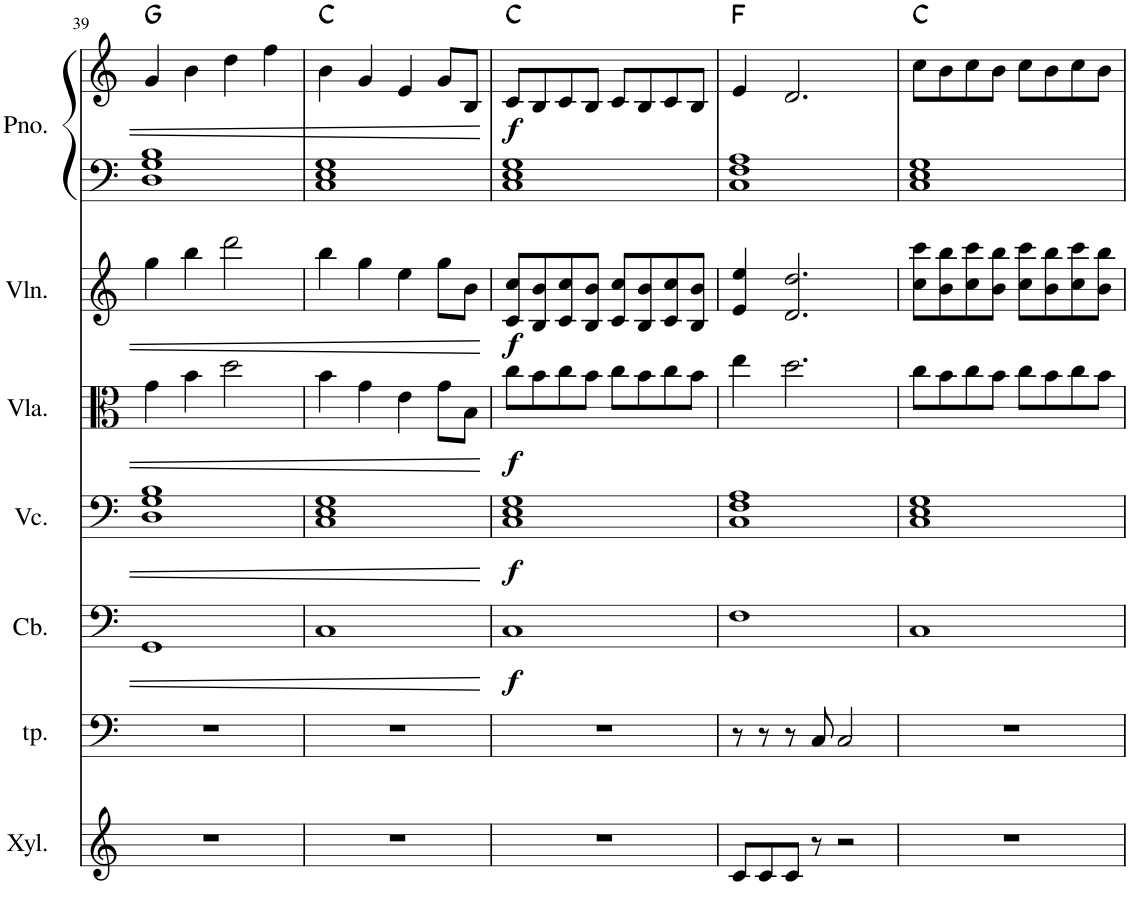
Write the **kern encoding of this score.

**kern	**kern	**kern	**dynam	**kern	**dynam	**kern	**dynam	**kern	**dynam	**kern	**kern	**dynam	**harte
*part7	*part6	*part5	*part5	*part4	*part4	*part3	*part3	*part2	*part2	*part1	*part1	*part1	*part1
*staff8	*staff7	*staff6	*staff6	*staff5	*staff5	*staff4	*staff4	*staff3	*staff3	*staff2	*staff1	*staff1/2	*
*I"Xylofón	*I"Tympany	*I"Kontrabas	*	*I"Violončelo	*	*I"Viola	*	*I"Husle	*	*I"Piano	*	*	*
*I'Xyl.	*I'tp.	*	*	*	*	*I'Vla.	*	*	*	*I'Pno.	*	*	*
!!LO:PB:g=z
*clefG2	*clefF4	*clefF4	*	*clefF4	*	*clefC3	*	*clefG2	*	*clefF4	*clefG2	*	*
*Trd-7c-12	*	*Trd7c12	*	*	*	*	*	*	*	*	*	*	*
*k[]	*k[]	*k[]	*	*k[]	*	*k[]	*	*k[]	*	*k[]	*k[]	*	*
*M4/4	*M4/4	*M4/4	*	*M4/4	*	*M4/4	*	*M4/4	*	*M4/4	*M4/4	*	*
=39	=39	=39	=39	=39	=39	=39	=39	=39	=39	=39	=39	=39	=39
1r	1r	1GG	.	1D 1G 1B	.	4g\	.	4gg\	.	1D 1G 1B	4g/	.	G:maj
.	.	.	.	.	.	4b\	.	4bb\	.	.	4b\	.	.
.	.	.	.	.	.	2dd\	.	2ddd\	.	.	4dd\	.	.
.	.	.	.	.	.	.	.	.	.	.	4ff\	.	.
=40	=40	=40	=40	=40	=40	=40	=40	=40	=40	=40	=40	=40	=40
1r	1r	1C	.	1C 1E 1G	.	4b\	.	4bb\	.	1C 1E 1G	4b\	.	C:maj
.	.	.	.	.	.	4g\	.	4gg\	.	.	4g/	.	.
.	.	.	.	.	.	4e\	.	4ee\	.	.	4e/	.	.
.	.	.	.	.	.	8g\L	.	8gg\L	.	.	8g/L	.	.
.	.	.	.	.	.	8B\J	.	8b\J	.	.	8B/J	.	.
=41	=41	=41	=41	=41	=41	=41	=41	=41	=41	=41	=41	=41	=41
!	!	!	!LO:DY:b	!	!LO:DY:b	!	!LO:DY:b	!	!LO:DY:b	!	!	!LO:DY:b	!
1r	1r	1C	f	1C 1E 1G	f	8cc\L	f	8c/ 8cc/L	f	1C 1E 1G	8c/L	f	C:maj
.	.	.	.	.	.	8b\	.	8B/ 8b/	.	.	8B/	.	.
.	.	.	.	.	.	8cc\	.	8c/ 8cc/	.	.	8c/	.	.
.	.	.	.	.	.	8b\J	.	8B/ 8b/J	.	.	8B/J	.	.
.	.	.	.	.	.	8cc\L	.	8c/ 8cc/L	.	.	8c/L	.	.
.	.	.	.	.	.	8b\	.	8B/ 8b/	.	.	8B/	.	.
.	.	.	.	.	.	8cc\	.	8c/ 8cc/	.	.	8c/	.	.
.	.	.	.	.	.	8b\J	.	8B/ 8b/J	.	.	8B/J	.	.
=42	=42	=42	=42	=42	=42	=42	=42	=42	=42	=42	=42	=42	=42
8c/L	8r	1F	.	1C 1F 1A	.	4ee\	.	4e/ 4ee/	.	1C 1F 1A	4e/	.	F:maj
8c/	8r	.	.	.	.	.	.	.	.	.	.	.	.
8c/J	8r	.	.	.	.	2.dd\	.	2.d/ 2.dd/	.	.	2.d/	.	.
8r	8C/	.	.	.	.	.	.	.	.	.	.	.	.
2r	2C/	.	.	.	.	.	.	.	.	.	.	.	.
=43	=43	=43	=43	=43	=43	=43	=43	=43	=43	=43	=43	=43	=43
1r	1r	1C	.	1C 1E 1G	.	8cc\L	.	8cc\ 8ccc\L	.	1C 1E 1G	8cc\L	.	C:maj
.	.	.	.	.	.	8b\	.	8b\ 8bb\	.	.	8b\	.	.
.	.	.	.	.	.	8cc\	.	8cc\ 8ccc\	.	.	8cc\	.	.
.	.	.	.	.	.	8b\J	.	8b\ 8bb\J	.	.	8b\J	.	.
.	.	.	.	.	.	8cc\L	.	8cc\ 8ccc\L	.	.	8cc\L	.	.
.	.	.	.	.	.	8b\	.	8b\ 8bb\	.	.	8b\	.	.
.	.	.	.	.	.	8cc\	.	8cc\ 8ccc\	.	.	8cc\	.	.
.	.	.	.	.	.	8b\J	.	8b\ 8bb\J	.	.	8b\J	.	.
=	=	=	=	=	=	=	=	=	=	=	=	=	=
*-	*-	*-	*-	*-	*-	*-	*-	*-	*-	*-	*-	*-	*-
